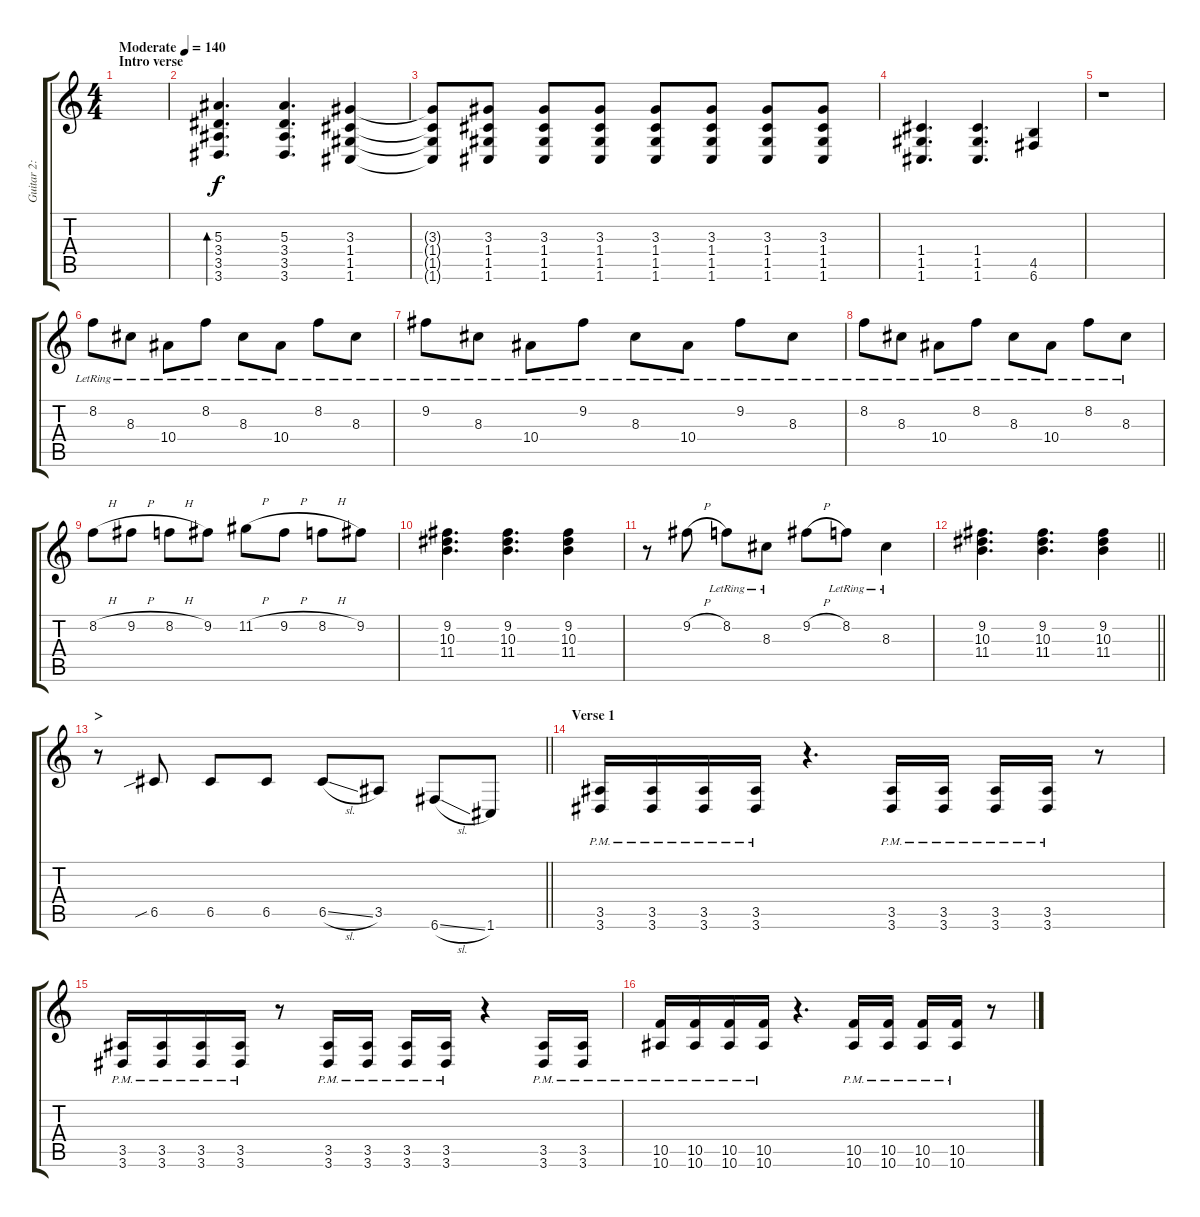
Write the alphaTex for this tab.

\track ("Guitar 2: Maarten" "Guitar 2: ") {instrument distortionguitar}
\staff {score tabs}
\tuning (D4 A3 F3 C3 G2 C2) {hide}
\ts (4 4)
\section ("" "Intro verse")
\tempo (140 "Moderate")
\clef g2
\ks c
|
(5.3 3.4 3.5 3.6).4{d bd 60} (5.3 3.4 3.5 3.6).4{d} (3.3 1.4 1.5 1.6).4 |
(3.3{t} 1.4{t} 1.5{t} 1.6{t}).8 (3.3 1.4 1.5 1.6).8 (3.3 1.4 1.5 1.6).8 (3.3 1.4 1.5 1.6).8 (3.3 1.4 1.5 1.6).8 (3.3 1.4 1.5 1.6).8 (3.3 1.4 1.5 1.6).8 (3.3 1.4 1.5 1.6).8 |
(1.4 1.5 1.6).4{d} (1.4 1.5 1.6).4{d} (4.5 6.6).4 |
r.1 |
8.2{lr}.8 8.3{lr}.8 10.4{lr}.8 8.2{lr}.8 8.3{lr}.8 10.4{lr}.8 8.2{lr}.8 8.3{lr}.8 |
9.2{lr}.8 8.3{lr}.8 10.4{lr}.8 9.2{lr}.8 8.3{lr}.8 10.4{lr}.8 9.2{lr}.8 8.3{lr}.8 |
8.2{lr}.8 8.3{lr}.8 10.4{lr}.8 8.2{lr}.8 8.3{lr}.8 10.4{lr}.8 8.2{lr}.8 8.3{lr}.8 |
8.2{h}.8 9.2{h}.8 8.2{h}.8 9.2.8 11.2{h}.8 9.2{h}.8 8.2{h}.8 9.2.8 |
(9.2 10.3 11.4).4{d} (9.2 10.3 11.4).4{d} (9.2 10.3 11.4).4 |
r.8 9.2{h}.8 8.2{lr}.8 8.3{lr}.8 9.2{h}.8 8.2{lr}.8 8.3{lr}.4 |
\barLineRight lightlight
(9.2 10.3 11.4).4{d} (9.2 10.3 11.4).4{d} (9.2 10.3 11.4).4 |
\section ("" ">")
\barLineRight lightlight
r.8 6.5{sib}.8 6.5.8 6.5.8 6.5{sl}.8 3.5.8 6.6{sl}.8 1.6.8 |
\section ("" "Verse 1")
(3.5{pm} 3.6).16 (3.5{pm} 3.6).16 (3.5{pm} 3.6).16 (3.5{pm} 3.6).16 r.4{d} (3.5{pm} 3.6).16 (3.5{pm} 3.6).16 (3.5{pm} 3.6).16 (3.5{pm} 3.6).16 r.8 |
(3.5{pm} 3.6).16 (3.5{pm} 3.6).16 (3.5{pm} 3.6).16 (3.5{pm} 3.6).16 r.8 (3.5{pm} 3.6).16 (3.5{pm} 3.6).16 (3.5{pm} 3.6).16 (3.5{pm} 3.6).16 r.4 (3.5{pm} 3.6).16 (3.5{pm} 3.6).16 |
(10.5{pm} 10.6).16 (10.5{pm} 10.6).16 (10.5{pm} 10.6).16 (10.5{pm} 10.6).16 r.4{d} (10.5{pm} 10.6).16 (10.5{pm} 10.6).16 (10.5{pm} 10.6).16 (10.5{pm} 10.6).16 r.8
